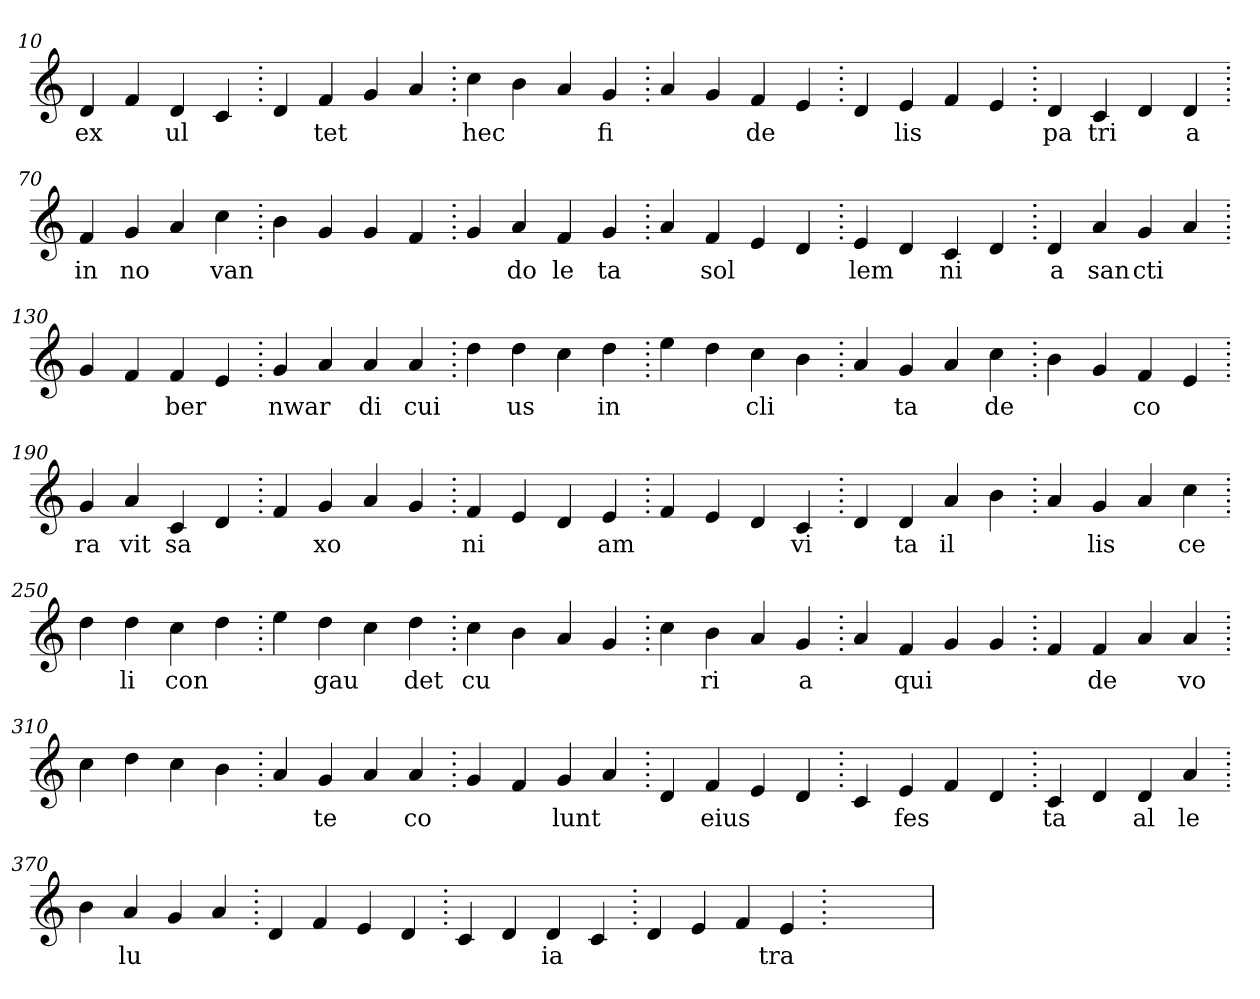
**kern	**text
*part1	*part1
*staff1	*staff1
*clefG2	*
=10.	=10.
4d	ex
4f	.
4d	ul
4c	.
=20.	=20.
4d	.
4f	tet
4g	.
4a	.
=30.	=30.
4cc	hec
4b	.
4a	.
4g	fi
=40.	=40.
4a	.
4g	.
4f	de
4e	.
=50.	=50.
4d	.
4e	lis
4f	.
4e	.
=60.	=60.
4d	pa
4c	tri
4d	.
4d	a
=70.	=70.
4f	in
4g	no
4a	.
4cc	van
=80.	=80.
4b	.
4g	.
4g	.
4f	.
=90.	=90.
4g	.
4a	do
4f	le
4g	ta
=100.	=100.
4a	.
4f	sol
4e	.
4d	.
=110.	=110.
4e	lem
4d	.
4c	ni
4d	.
=120.	=120.
4d	a
4a	san
4g	cti
4a	.
=130.	=130.
4g	.
4f	.
4f	ber
4e	.
=140.	=140.
4g	nwar
4a	.
4a	di
4a	cui
=150.	=150.
4dd	.
4dd	us
4cc	.
4dd	in
=160.	=160.
4ee	.
4dd	.
4cc	cli
4b	.
=170.	=170.
4a	.
4g	ta
4a	.
4cc	de
=180.	=180.
4b	.
4g	.
4f	co
4e	.
=190.	=190.
4g	ra
4a	vit
4c	sa
4d	.
=200.	=200.
4f	.
4g	xo
4a	.
4g	.
=210.	=210.
4f	ni
4e	.
4d	.
4e	am
=220.	=220.
4f	.
4e	.
4d	.
4c	vi
=230.	=230.
4d	.
4d	ta
4a	il
4b	.
=240.	=240.
4a	.
4g	lis
4a	.
4cc	ce
=250.	=250.
4dd	.
4dd	li
4cc	con
4dd	.
=260.	=260.
4ee	.
4dd	gau
4cc	.
4dd	det
=270.	=270.
4cc	cu
4b	.
4a	.
4g	.
=280.	=280.
4cc	.
4b	ri
4a	.
4g	a
=290.	=290.
4a	.
4f	qui
4g	.
4g	.
=300.	=300.
4f	.
4f	de
4a	.
4a	vo
=310.	=310.
4cc	.
4dd	.
4cc	.
4b	.
=320.	=320.
4a	.
4g	te
4a	.
4a	co
=330.	=330.
4g	.
4f	.
4g	lunt
4a	.
=340.	=340.
4d	.
4f	eius
4e	.
4d	.
=350.	=350.
4c	.
4e	fes
4f	.
4d	.
=360.	=360.
4c	ta
4d	.
4d	al
4a	le
=370.	=370.
4b	.
4a	lu
4g	.
4a	.
=380.	=380.
4d	.
4f	.
4e	.
4d	.
=390.	=390.
4c	.
4d	.
4d	ia
4c	.
=400.	=400.
4d	.
4e	.
4f	.
4e	tra
=410.	=410.
1ryy	.
=	=
*-	*-
